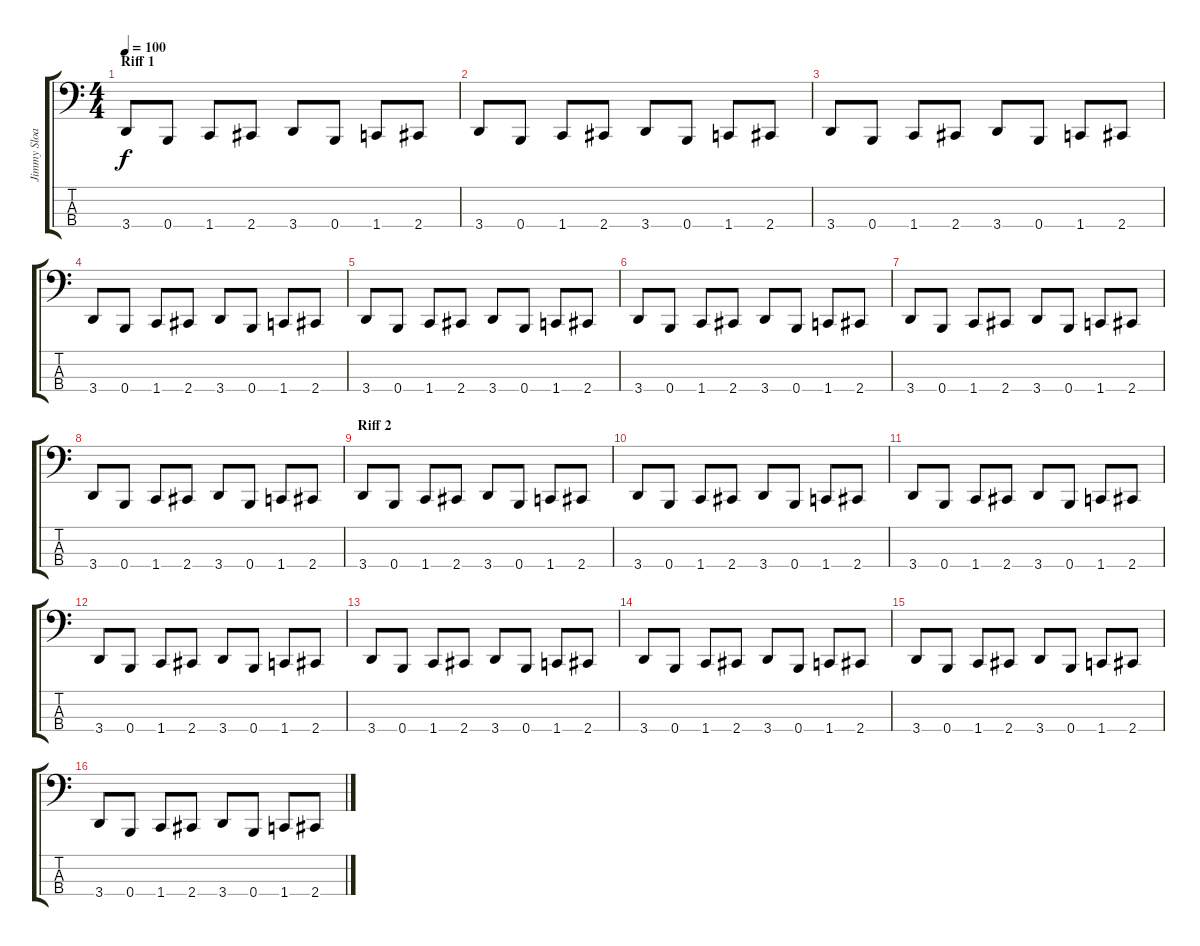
\track ("Jimmy Sloas" "Jimmy Sloa") {instrument electricbasspick}
\staff {score tabs}
\tuning (D2 A1 E1 B0) {hide}
\ts (4 4)
\section ("" "Riff 1")
\tempo 100
\clef f4
\ks c
3.4.8{dy f instrument electricbasspick} 0.4.8 1.4.8 2.4.8 3.4.8 0.4.8 1.4.8 2.4.8 |
3.4.8 0.4.8 1.4.8 2.4.8 3.4.8 0.4.8 1.4.8 2.4.8 |
3.4.8 0.4.8 1.4.8 2.4.8 3.4.8 0.4.8 1.4.8 2.4.8 |
3.4.8 0.4.8 1.4.8 2.4.8 3.4.8 0.4.8 1.4.8 2.4.8 |
3.4.8 0.4.8 1.4.8 2.4.8 3.4.8 0.4.8 1.4.8 2.4.8 |
3.4.8 0.4.8 1.4.8 2.4.8 3.4.8 0.4.8 1.4.8 2.4.8 |
3.4.8 0.4.8 1.4.8 2.4.8 3.4.8 0.4.8 1.4.8 2.4.8 |
3.4.8 0.4.8 1.4.8 2.4.8 3.4.8 0.4.8 1.4.8 2.4.8 |
\section ("" "Riff 2")
3.4.8 0.4.8 1.4.8 2.4.8 3.4.8 0.4.8 1.4.8 2.4.8 |
3.4.8 0.4.8 1.4.8 2.4.8 3.4.8 0.4.8 1.4.8 2.4.8 |
3.4.8 0.4.8 1.4.8 2.4.8 3.4.8 0.4.8 1.4.8 2.4.8 |
3.4.8 0.4.8 1.4.8 2.4.8 3.4.8 0.4.8 1.4.8 2.4.8 |
3.4.8 0.4.8 1.4.8 2.4.8 3.4.8 0.4.8 1.4.8 2.4.8 |
3.4.8 0.4.8 1.4.8 2.4.8 3.4.8 0.4.8 1.4.8 2.4.8 |
3.4.8 0.4.8 1.4.8 2.4.8 3.4.8 0.4.8 1.4.8 2.4.8 |
3.4.8 0.4.8 1.4.8 2.4.8 3.4.8 0.4.8 1.4.8 2.4.8
